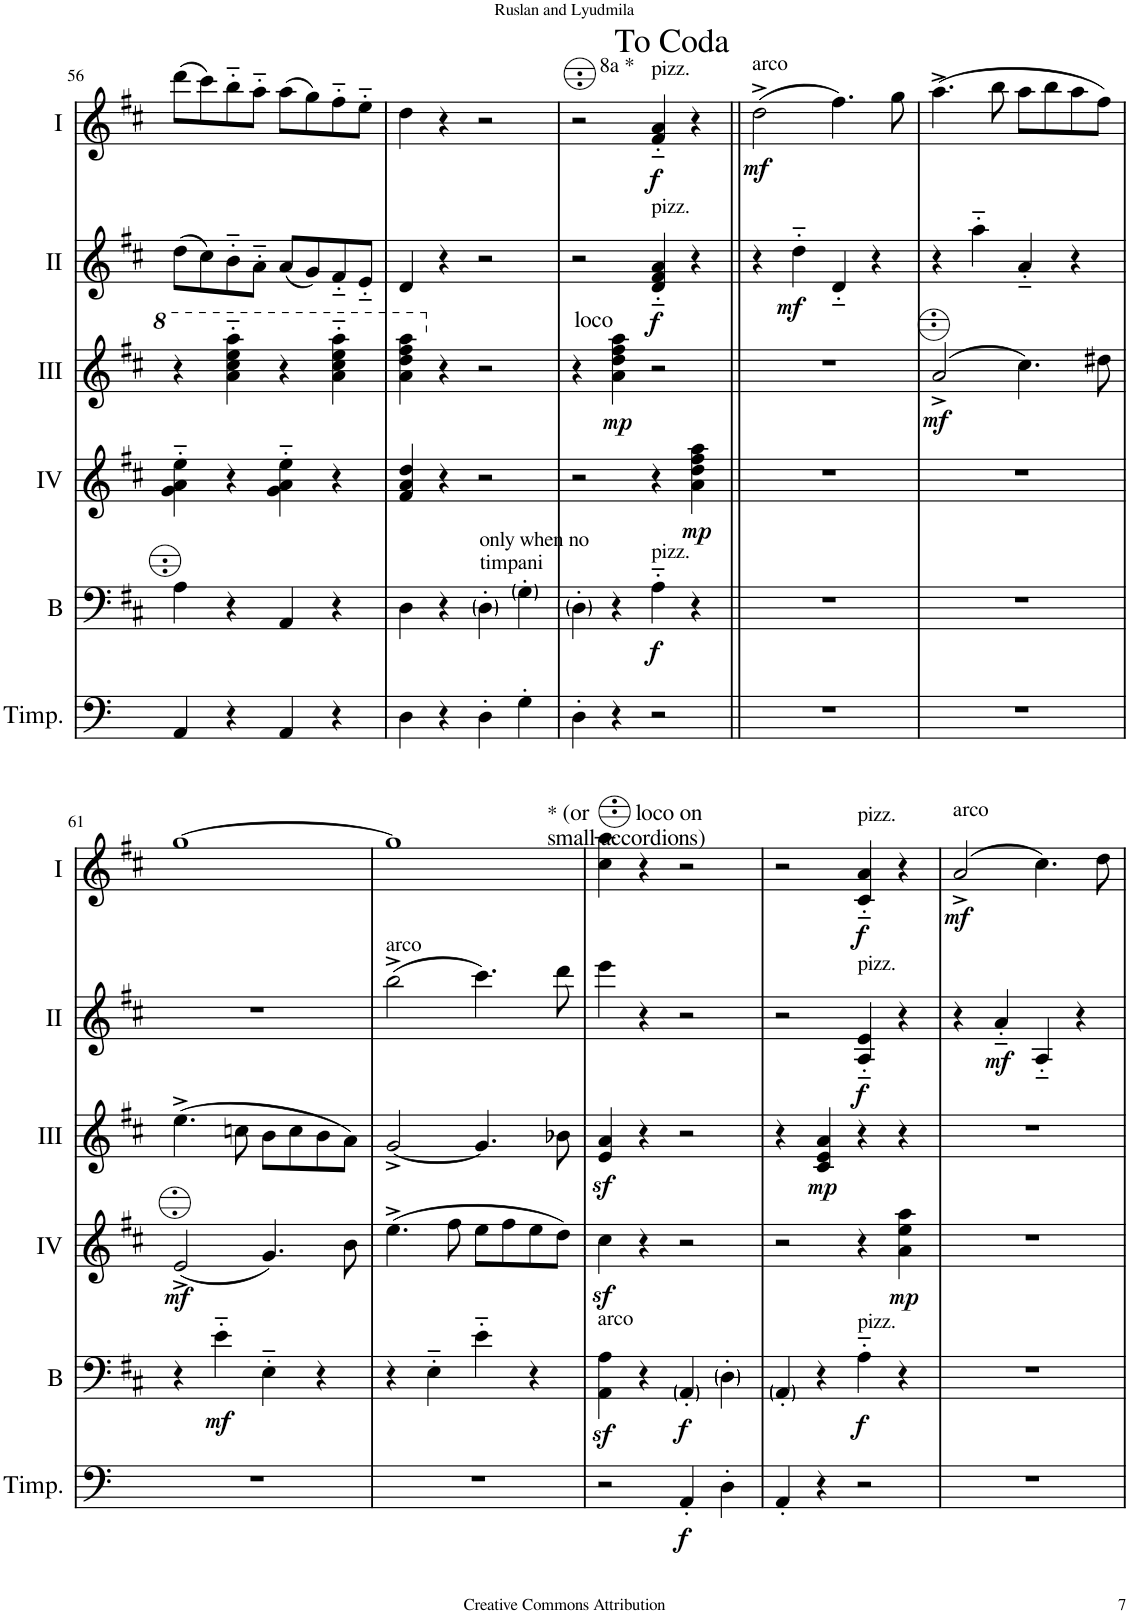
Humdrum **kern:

**kern	**dynam	**kern	**dynam	**kern	**dynam	**kern	**dynam	**kern	**dynam	**kern	**dynam
*part6	*part6	*part5	*part5	*part4	*part4	*part3	*part3	*part2	*part2	*part1	*part1
*staff6	*staff6	*staff5	*staff5	*staff4	*staff4	*staff3	*staff3	*staff2	*staff2	*staff1	*staff1
*I"Timpani	*	*I"Bass	*	*I"Acc. 4	*	*I"Acc. 3	*	*I"Acc. 2	*	*I"Acc. 1	*
*I'Timp.	*	*I'B	*	*	*	*	*	*	*	*	*
!!LO:PB:g=z
*clefF4	*	*clefF4	*	*clefG2	*	*clefG2	*	*clefG2	*	*clefG2	*
*	*	*Trd7c12	*	*Trd7c12	*	*Trd7c12	*	*	*	*	*
*k[f#c#]	*	*k[f#c#]	*	*k[f#c#]	*	*k[f#c#]	*	*k[f#c#]	*	*k[f#c#]	*
*M2/2	*	*M2/2	*	*M2/2	*	*M2/2	*	*M2/2	*	*M2/2	*
*met(c|)	*	*met(c|)	*	*met(c|)	*	*met(c|)	*	*met(c|)	*	*met(c|)	*
=56	=56	=56	=56	=56	=56	=56	=56	=56	=56	=56	=56
4AA/	.	4A\	.	4g\'~ 4a\'~ 4ee\'~	.	4r	.	(8dd\L	.	(8ddd\L	.
.	.	.	.	.	.	.	.	8cc#\)	.	8ccc#\)	.
4r	.	4r	.	4r	.	4aa\'~ 4ccc#\'~ 4eee\'~ 4aaa\'~	.	8b'~\	.	8bb'~\	.
.	.	.	.	.	.	.	.	8a'~\J	.	8aa'~\J	.
4AA/	.	4AA/	.	4g\'~ 4a\'~ 4ee\'~	.	4r	.	(8a/L	.	(8aa\L	.
.	.	.	.	.	.	.	.	8g/)	.	8gg\)	.
4r	.	4r	.	4r	.	4aa\'~ 4ccc#\'~ 4eee\'~ 4aaa\'~	.	8f#'~/	.	8ff#'~\	.
.	.	.	.	.	.	.	.	8e'~/J	.	8ee'~\J	.
=57	=57	=57	=57	=57	=57	=57	=57	=57	=57	=57	=57
4D\	.	4D\	.	4f#/ 4a/ 4dd/	.	4aa\ 4ddd\ 4fff#\ 4aaa\	.	4d/	.	4dd\	.
4r	.	4r	.	4r	.	4r	.	4r	.	4r	.
!	!	!LO:TX:a:t=only when no	!	!	!	!	!	!	!	!	!
!	!	!LO:TX:a:t=timpani	!	!	!	!	!	!	!	!	!
4D'\	.	4D'\	.	2r	.	2r	.	2r	.	2r	.
4G'\	.	4G'\	.	.	.	.	.	.	.	.	.
=58	=58	=58	=58	=58	=58	=58	=58	=58	=58	=58	=58
4D'\	.	4D'\	.	2r	.	4r	.	2r	.	2r	.
!	!	!	!	!	!	!LO:TX:a:t=loco	!	!	!	!	!
!	!	!	!	!	!	!	!LO:DY:b	!	!	!	!
4r	.	4r	.	.	.	4a\ 4dd\ 4ff#\ 4aa\	mp	.	.	.	.
!	!	!	!	!	!	!	!	!	!	!LO:TX:b:t=*	!
!	!	!	!	!	!	!	!	!	!	!LO:TX:b:t=(or        loco on	!
!	!	!	!	!	!	!	!	!	!	!LO:TX:b:t=small accordions)	!
!	!	!	!	!	!	!	!	!	!	!LO:TX:a:t=8a *	!
!	!	!	!	!	!	!	!	!	!	!LO:TX:a:t=pizz.	!
!	!	!	!	!	!	!	!	!LO:TX:a:t=pizz.	!	!	!
!	!	!LO:TX:a:t=pizz.	!	!	!	!	!	!	!	!	!
!	!	!	!LO:DY:b	!	!	!	!	!	!LO:DY:b	!	!LO:DY:b
2r	.	4A'~\	f	4r	.	2r	.	4d/'~ 4f#/'~ 4a/'~	f	4f#/'~ 4a/'~	f
!	!	!	!	!	!LO:DY:b	!	!	!	!	!	!
.	.	4r	.	4a\ 4dd\ 4ff#\ 4aa\	mp	.	.	4r	.	4r	.
!	!	!	!	!	!	!	!	!	!	!LO:TX:a:t=<font size="16"/>To Coda	!
=59||	=59||	=59||	=59||	=59||	=59||	=59||	=59||	=59||	=59||	=59||	=59||
!	!	!	!	!	!	!	!	!	!	!LO:TX:a:t=arco	!
!	!	!	!	!	!	!	!	!	!	!	!LO:DY:b
1r	.	1r	.	1r	.	1r	.	4r	.	(2dd^\	mf
!	!	!	!	!	!	!	!	!	!LO:DY:b	!	!
.	.	.	.	.	.	.	.	4dd'~\	mf	.	.
.	.	.	.	.	.	.	.	4d'~/	.	4.ff#\)	.
.	.	.	.	.	.	.	.	4r	.	.	.
.	.	.	.	.	.	.	.	.	.	8gg\	.
=60	=60	=60	=60	=60	=60	=60	=60	=60	=60	=60	=60
!	!	!	!	!	!	!	!LO:DY:b	!	!	!	!
1r	.	1r	.	1r	.	(2aa^/	mf	4r	.	(4.aa^\	.
.	.	.	.	.	.	.	.	4aa'~\	.	.	.
.	.	.	.	.	.	.	.	.	.	8bb\	.
.	.	.	.	.	.	4.ccc#\)	.	4a'~/	.	8aa\L	.
.	.	.	.	.	.	.	.	.	.	8bb\	.
.	.	.	.	.	.	.	.	4r	.	8aa\	.
.	.	.	.	.	.	8ddd#X\	.	.	.	8ff#\J)	.
!!LO:LB:g=z
=61	=61	=61	=61	=61	=61	=61	=61	=61	=61	=61	=61
!	!	!	!	!	!LO:DY:b	!	!	!	!	!	!
1r	.	4r	.	(2e^/	mf	(4.eee^\	.	1r	.	[1gg	.
!	!	!	!LO:DY:b	!	!	!	!	!	!	!	!
.	.	4e'~\	mf	.	.	.	.	.	.	.	.
.	.	.	.	.	.	8cccn\	.	.	.	.	.
.	.	4E'~\	.	4.g/)	.	8bb\L	.	.	.	.	.
.	.	.	.	.	.	8ccc\	.	.	.	.	.
.	.	4r	.	.	.	8bb\	.	.	.	.	.
.	.	.	.	8b\	.	8aa\J)	.	.	.	.	.
=62	=62	=62	=62	=62	=62	=62	=62	=62	=62	=62	=62
!	!	!	!	!	!	!	!	!LO:TX:a:t=arco	!	!	!
1r	.	4r	.	(4.ee^\	.	[2gg^/	.	(2bb^\	.	1gg]	.
.	.	4E'~\	.	.	.	.	.	.	.	.	.
.	.	.	.	8ff#\	.	.	.	.	.	.	.
.	.	4e'~\	.	8ee\L	.	4.gg/]	.	4.ccc#\)	.	.	.
.	.	.	.	8ff#\	.	.	.	.	.	.	.
.	.	4r	.	8ee\	.	.	.	.	.	.	.
.	.	.	.	8dd\J)	.	8bb-X\	.	8ddd\	.	.	.
=63	=63	=63	=63	=63	=63	=63	=63	=63	=63	=63	=63
!	!	!LO:TX:a:t=arco	!	!	!	!	!	!	!	!	!
2r	.	4AA\z< 4A\z<	.	4cc#z<\	.	4ee/z< 4aa/z<	.	4eee\	.	4cc#\ 4aa\	.
.	.	4r	.	4r	.	4r	.	4r	.	4r	.
!	!LO:DY:b	!	!LO:DY:b	!	!	!	!	!	!	!	!
4AA'/	f	4AA'/	f	2r	.	2r	.	2r	.	2r	.
4D'\	.	4D'\	.	.	.	.	.	.	.	.	.
=64	=64	=64	=64	=64	=64	=64	=64	=64	=64	=64	=64
4AA'/	.	4AA'/	.	2r	.	4r	.	2r	.	2r	.
!	!	!	!	!	!	!	!LO:DY:b	!	!	!	!
4r	.	4r	.	.	.	4cc#/ 4ee/ 4aa/	mp	.	.	.	.
!	!	!	!	!	!	!	!	!	!	!LO:TX:a:t=pizz.	!
!	!	!	!	!	!	!	!	!LO:TX:a:t=pizz.	!	!	!
!	!	!LO:TX:a:t=pizz.	!	!	!	!	!	!	!	!	!
!	!	!	!LO:DY:b	!	!	!	!	!	!LO:DY:b	!	!LO:DY:b
2r	.	4A'~\	f	4r	.	4r	.	4A/'~ 4e/'~	f	4c#/'~ 4a/'~	f
!	!	!	!	!	!LO:DY:b	!	!	!	!	!	!
.	.	4r	.	4a\ 4ee\ 4aa\	mp	4r	.	4r	.	4r	.
=65	=65	=65	=65	=65	=65	=65	=65	=65	=65	=65	=65
!	!	!	!	!	!	!	!	!	!	!LO:TX:a:t=arco	!
!	!	!	!	!	!	!	!	!	!	!	!LO:DY:b
1r	.	1r	.	1r	.	1r	.	4r	.	(2a^/	mf
!	!	!	!	!	!	!	!	!	!LO:DY:b	!	!
.	.	.	.	.	.	.	.	4a'~/	mf	.	.
.	.	.	.	.	.	.	.	4A'~/	.	4.cc#\)	.
.	.	.	.	.	.	.	.	4r	.	.	.
.	.	.	.	.	.	.	.	.	.	8dd\	.
=	=	=	=	=	=	=	=	=	=	=	=
*-	*-	*-	*-	*-	*-	*-	*-	*-	*-	*-	*-
